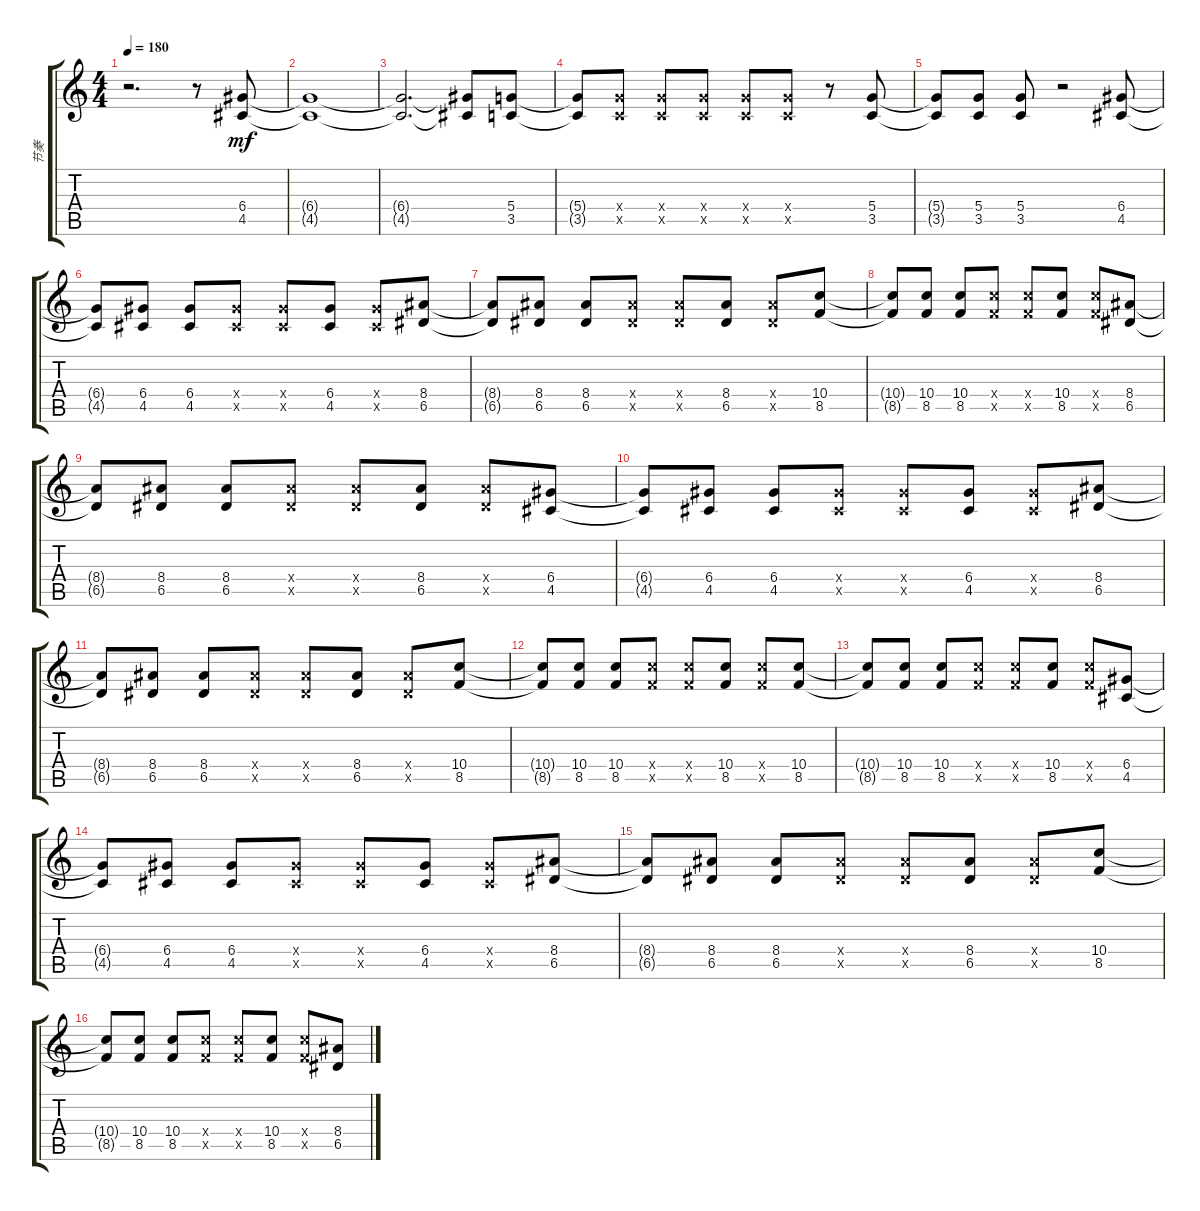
\track ("节奏" "节奏") {instrument overdrivenguitar}
\staff {score tabs}
\tuning (E4 B3 G3 D3 A2 E2) {hide}
\ts (4 4)
\tempo 180
\clef g2
\ks c
r.2{d dy mf} r.8 (6.4 4.5).8 |
(6.4{t} 4.5{t}).1 |
(6.4{t} 4.5{t}).2{d} (6.4{t} 4.5{t}).8 (5.4 3.5).8 |
(5.4{t} 3.5{t}).8 (5.4{x} 3.5{x}).8 (5.4{x} 3.5{x}).8 (5.4{x} 3.5{x}).8 (5.4{x} 3.5{x}).8 (5.4{x} 3.5{x}).8 r.8 (5.4 3.5).8 |
(5.4{t} 3.5{t}).8 (5.4 3.5).8 (5.4 3.5).8 r.2 (6.4 4.5).8 |
(6.4{t} 4.5{t}).8 (6.4 4.5).8 (6.4 4.5).8 (6.4{x} 4.5{x}).8 (6.4{x} 4.5{x}).8 (6.4 4.5).8 (6.4{x} 4.5{x}).8 (8.4 6.5).8 |
(8.4{t} 6.5{t}).8 (8.4 6.5).8 (8.4 6.5).8 (8.4{x} 6.5{x}).8 (8.4{x} 6.5{x}).8 (8.4 6.5).8 (8.4{x} 6.5{x}).8 (10.4 8.5).8 |
(10.4{t} 8.5{t}).8 (10.4 8.5).8 (10.4 8.5).8 (10.4{x} 8.5{x}).8 (10.4{x} 8.5{x}).8 (10.4 8.5).8 (10.4{x} 8.5{x}).8 (8.4 6.5).8 |
(8.4{t} 6.5{t}).8 (8.4 6.5).8 (8.4 6.5).8 (8.4{x} 6.5{x}).8 (8.4{x} 6.5{x}).8 (8.4 6.5).8 (8.4{x} 6.5{x}).8 (6.4 4.5).8 |
(6.4{t} 4.5{t}).8 (6.4 4.5).8 (6.4 4.5).8 (6.4{x} 4.5{x}).8 (6.4{x} 4.5{x}).8 (6.4 4.5).8 (6.4{x} 4.5{x}).8 (8.4 6.5).8 |
(8.4{t} 6.5{t}).8 (8.4 6.5).8 (8.4 6.5).8 (8.4{x} 6.5{x}).8 (8.4{x} 6.5{x}).8 (8.4 6.5).8 (8.4{x} 6.5{x}).8 (10.4 8.5).8 |
(10.4{t} 8.5{t}).8 (10.4 8.5).8 (10.4 8.5).8 (10.4{x} 8.5{x}).8 (10.4{x} 8.5{x}).8 (10.4 8.5).8 (10.4{x} 8.5{x}).8 (10.4 8.5).8 |
(10.4{t} 8.5{t}).8 (10.4 8.5).8 (10.4 8.5).8 (10.4{x} 8.5{x}).8 (10.4{x} 8.5{x}).8 (10.4 8.5).8 (10.4{x} 8.5{x}).8 (6.4 4.5).8 |
(6.4{t} 4.5{t}).8 (6.4 4.5).8 (6.4 4.5).8 (6.4{x} 4.5{x}).8 (6.4{x} 4.5{x}).8 (6.4 4.5).8 (6.4{x} 4.5{x}).8 (8.4 6.5).8 |
(8.4{t} 6.5{t}).8 (8.4 6.5).8 (8.4 6.5).8 (8.4{x} 6.5{x}).8 (8.4{x} 6.5{x}).8 (8.4 6.5).8 (8.4{x} 6.5{x}).8 (10.4 8.5).8 |
(10.4{t} 8.5{t}).8 (10.4 8.5).8 (10.4 8.5).8 (10.4{x} 8.5{x}).8 (10.4{x} 8.5{x}).8 (10.4 8.5).8 (10.4{x} 8.5{x}).8 (8.4 6.5).8
